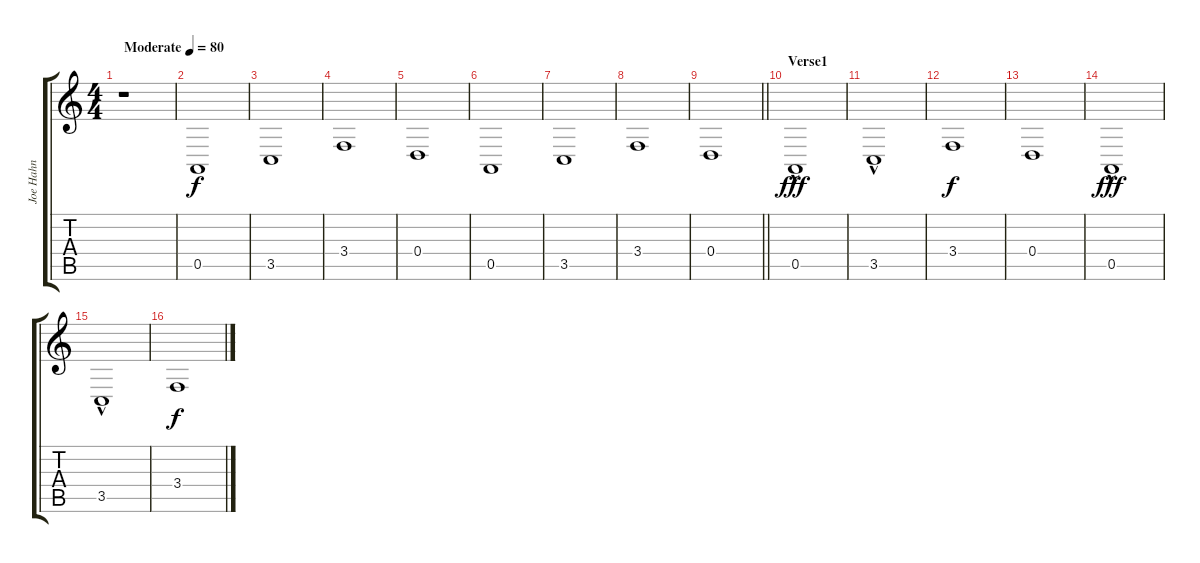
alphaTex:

\track ("Joe Hahn" "Joe Hahn") {instrument stringensemble1}
\staff {score tabs}
\tuning (E4 B3 G3 D3 A2 E2) {hide}
\ts (4 4)
\tempo (80 "Moderate")
\clef g2
\ks c
r.1{dy f volume 0 instrument stringensemble1} |
0.5.1{volume 9} |
3.5.1 |
3.4.1 |
0.4.1 |
0.5.1 |
3.5.1 |
3.4.1 |
\barLineRight lightlight
0.4.1 |
\section ("" "Verse1")
0.5{hac}.1{dy fff volume 10} |
3.5{hac}.1 |
3.4.1{dy f} |
0.4.1 |
0.5{hac}.1{dy fff} |
3.5{hac}.1 |
3.4.1{dy f}
